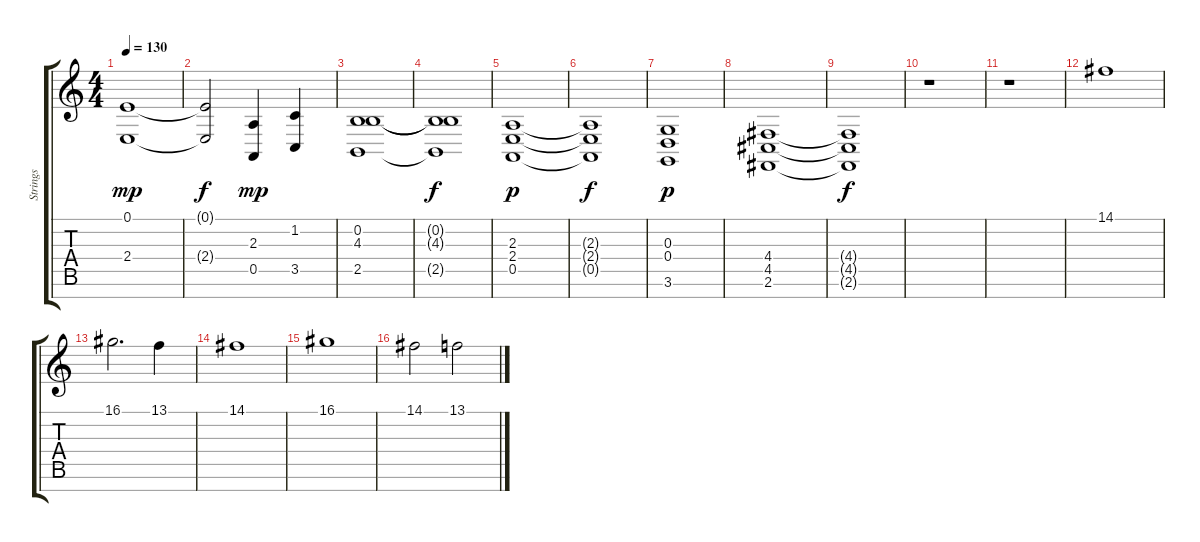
\track ("Strings" "Strings") {instrument stringensemble1}
\staff {score tabs}
\tuning (E4 B3 G3 D3 A2 E2 B1) {hide}
\ts (4 4)
\tempo 130
\clef g2
\ks c
(0.1 2.4).1{dy mp} |
(0.1{t} 2.4{t}).2{dy f} (2.3 0.5).4{dy mp} (1.2 3.5).4 |
(0.2 4.3 2.5).1 |
(0.2{t} 4.3{t} 2.5{t}).1{dy f} |
(2.3 2.4 0.5).1{dy p} |
(2.3{t} 2.4{t} 0.5{t}).1{dy f} |
(0.3 0.4 3.6).1{dy p} |
(4.4 4.5 2.6).1 |
(4.4{t} 4.5{t} 2.6{t}).1{dy f} |
r.1 |
r.1 |
14.1.1 |
16.1.2{d} 13.1.4 |
14.1.1 |
16.1.1 |
14.1.2 13.1.2
